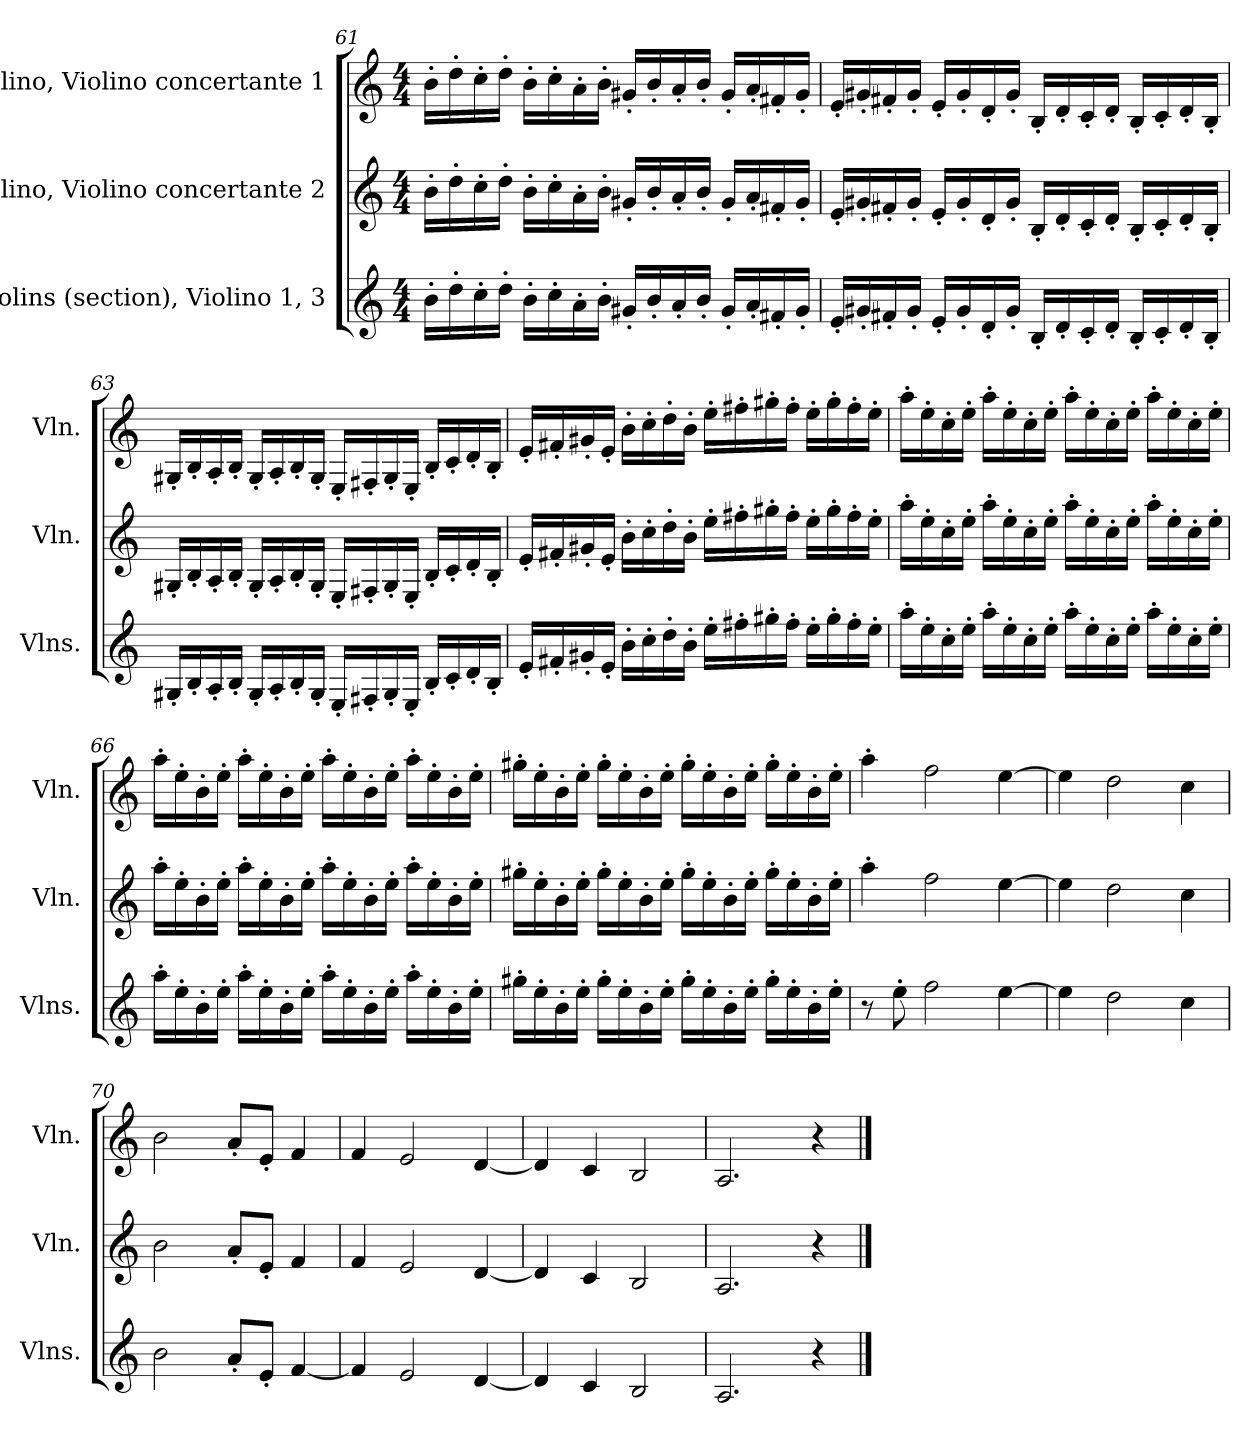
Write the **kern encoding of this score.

**kern	**kern	**kern
*part3	*part2	*part1
*staff3	*staff2	*staff1
*I"Violins (section), Violino 1, 3	*I"Violino, Violino concertante 2	*I"Violino, Violino concertante 1
*I'Vlns.	*I'Vln.	*I'Vln.
!!LO:LB:g=z
*clefG2	*clefG2	*clefG2
*k[]	*k[]	*k[]
*M4/4	*M4/4	*M4/4
=61	=61	=61
16b'\LL	16b'\LL	16b'\LL
16dd'\	16dd'\	16dd'\
16cc'\	16cc'\	16cc'\
16dd'\JJ	16dd'\JJ	16dd'\JJ
16b'\LL	16b'\LL	16b'\LL
16cc'\	16cc'\	16cc'\
16a'\	16a'\	16a'\
16b'\JJ	16b'\JJ	16b'\JJ
16g#X'/LL	16g#X'/LL	16g#X'/LL
16b'/	16b'/	16b'/
16a'/	16a'/	16a'/
16b'/JJ	16b'/JJ	16b'/JJ
16g#'/LL	16g#'/LL	16g#'/LL
16a'/	16a'/	16a'/
16f#X'/	16f#X'/	16f#X'/
16g#'/JJ	16g#'/JJ	16g#'/JJ
=62	=62	=62
16e'/LL	16e'/LL	16e'/LL
16g#X'/	16g#X'/	16g#X'/
16f#X'/	16f#X'/	16f#X'/
16g#'/JJ	16g#'/JJ	16g#'/JJ
16e'/LL	16e'/LL	16e'/LL
16g#'/	16g#'/	16g#'/
16d'/	16d'/	16d'/
16g#'/JJ	16g#'/JJ	16g#'/JJ
16B'/LL	16B'/LL	16B'/LL
16d'/	16d'/	16d'/
16c'/	16c'/	16c'/
16d'/JJ	16d'/JJ	16d'/JJ
16B'/LL	16B'/LL	16B'/LL
16c'/	16c'/	16c'/
16d'/	16d'/	16d'/
16B'/JJ	16B'/JJ	16B'/JJ
!!LO:LB:g=z
=63	=63	=63
16G#X'/LL	16G#X'/LL	16G#X'/LL
16B'/	16B'/	16B'/
16A'/	16A'/	16A'/
16B'/JJ	16B'/JJ	16B'/JJ
16G#'/LL	16G#'/LL	16G#'/LL
16A'/	16A'/	16A'/
16B'/	16B'/	16B'/
16G#'/JJ	16G#'/JJ	16G#'/JJ
16E'/LL	16E'/LL	16E'/LL
16F#X'/	16F#X'/	16F#X'/
16G#'/	16G#'/	16G#'/
16E'/JJ	16E'/JJ	16E'/JJ
16B'/LL	16B'/LL	16B'/LL
16c'/	16c'/	16c'/
16d'/	16d'/	16d'/
16B'/JJ	16B'/JJ	16B'/JJ
=64	=64	=64
16e'/LL	16e'/LL	16e'/LL
16f#X'/	16f#X'/	16f#X'/
16g#X'/	16g#X'/	16g#X'/
16e'/JJ	16e'/JJ	16e'/JJ
16b'\LL	16b'\LL	16b'\LL
16cc'\	16cc'\	16cc'\
16dd'\	16dd'\	16dd'\
16b'\JJ	16b'\JJ	16b'\JJ
16ee'\LL	16ee'\LL	16ee'\LL
16ff#X'\	16ff#X'\	16ff#X'\
16gg#X'\	16gg#X'\	16gg#X'\
16ff#'\JJ	16ff#'\JJ	16ff#'\JJ
16ee'\LL	16ee'\LL	16ee'\LL
16gg#'\	16gg#'\	16gg#'\
16ff#'\	16ff#'\	16ff#'\
16ee'\JJ	16ee'\JJ	16ee'\JJ
!!LO:LB:g=z
=65	=65	=65
16aa'\LL	16aa'\LL	16aa'\LL
16ee'\	16ee'\	16ee'\
16cc'\	16cc'\	16cc'\
16ee'\JJ	16ee'\JJ	16ee'\JJ
16aa'\LL	16aa'\LL	16aa'\LL
16ee'\	16ee'\	16ee'\
16cc'\	16cc'\	16cc'\
16ee'\JJ	16ee'\JJ	16ee'\JJ
16aa'\LL	16aa'\LL	16aa'\LL
16ee'\	16ee'\	16ee'\
16cc'\	16cc'\	16cc'\
16ee'\JJ	16ee'\JJ	16ee'\JJ
16aa'\LL	16aa'\LL	16aa'\LL
16ee'\	16ee'\	16ee'\
16cc'\	16cc'\	16cc'\
16ee'\JJ	16ee'\JJ	16ee'\JJ
=66	=66	=66
16aa'\LL	16aa'\LL	16aa'\LL
16ee'\	16ee'\	16ee'\
16b'\	16b'\	16b'\
16ee'\JJ	16ee'\JJ	16ee'\JJ
16aa'\LL	16aa'\LL	16aa'\LL
16ee'\	16ee'\	16ee'\
16b'\	16b'\	16b'\
16ee'\JJ	16ee'\JJ	16ee'\JJ
16aa'\LL	16aa'\LL	16aa'\LL
16ee'\	16ee'\	16ee'\
16b'\	16b'\	16b'\
16ee'\JJ	16ee'\JJ	16ee'\JJ
16aa'\LL	16aa'\LL	16aa'\LL
16ee'\	16ee'\	16ee'\
16b'\	16b'\	16b'\
16ee'\JJ	16ee'\JJ	16ee'\JJ
!!LO:PB:g=z
=67	=67	=67
16gg#X'\LL	16gg#X'\LL	16gg#X'\LL
16ee'\	16ee'\	16ee'\
16b'\	16b'\	16b'\
16ee'\JJ	16ee'\JJ	16ee'\JJ
16gg#'\LL	16gg#'\LL	16gg#'\LL
16ee'\	16ee'\	16ee'\
16b'\	16b'\	16b'\
16ee'\JJ	16ee'\JJ	16ee'\JJ
16gg#'\LL	16gg#'\LL	16gg#'\LL
16ee'\	16ee'\	16ee'\
16b'\	16b'\	16b'\
16ee'\JJ	16ee'\JJ	16ee'\JJ
16gg#'\LL	16gg#'\LL	16gg#'\LL
16ee'\	16ee'\	16ee'\
16b'\	16b'\	16b'\
16ee'\JJ	16ee'\JJ	16ee'\JJ
=68	=68	=68
8r	4aa'\	4aa'\
8ee'\	.	.
2ff\	2ff\	2ff\
[4ee\	[4ee\	[4ee\
=69	=69	=69
4ee\]	4ee\]	4ee\]
2dd\	2dd\	2dd\
4cc\	4cc\	4cc\
=70	=70	=70
2b\	2b\	2b\
8a'/L	8a'/L	8a'/L
8e'/J	8e'/J	8e'/J
[4f/	4f/	4f/
=71	=71	=71
4f/]	4f/	4f/
2e/	2e/	2e/
[4d/	[4d/	[4d/
!!LO:LB:g=z
=72	=72	=72
4d/]	4d/]	4d/]
4c/	4c/	4c/
2B/	2B/	2B/
=73	=73	=73
2.A/	2.A/	2.A/
4r	4r	4r
==	==	==
*-	*-	*-
